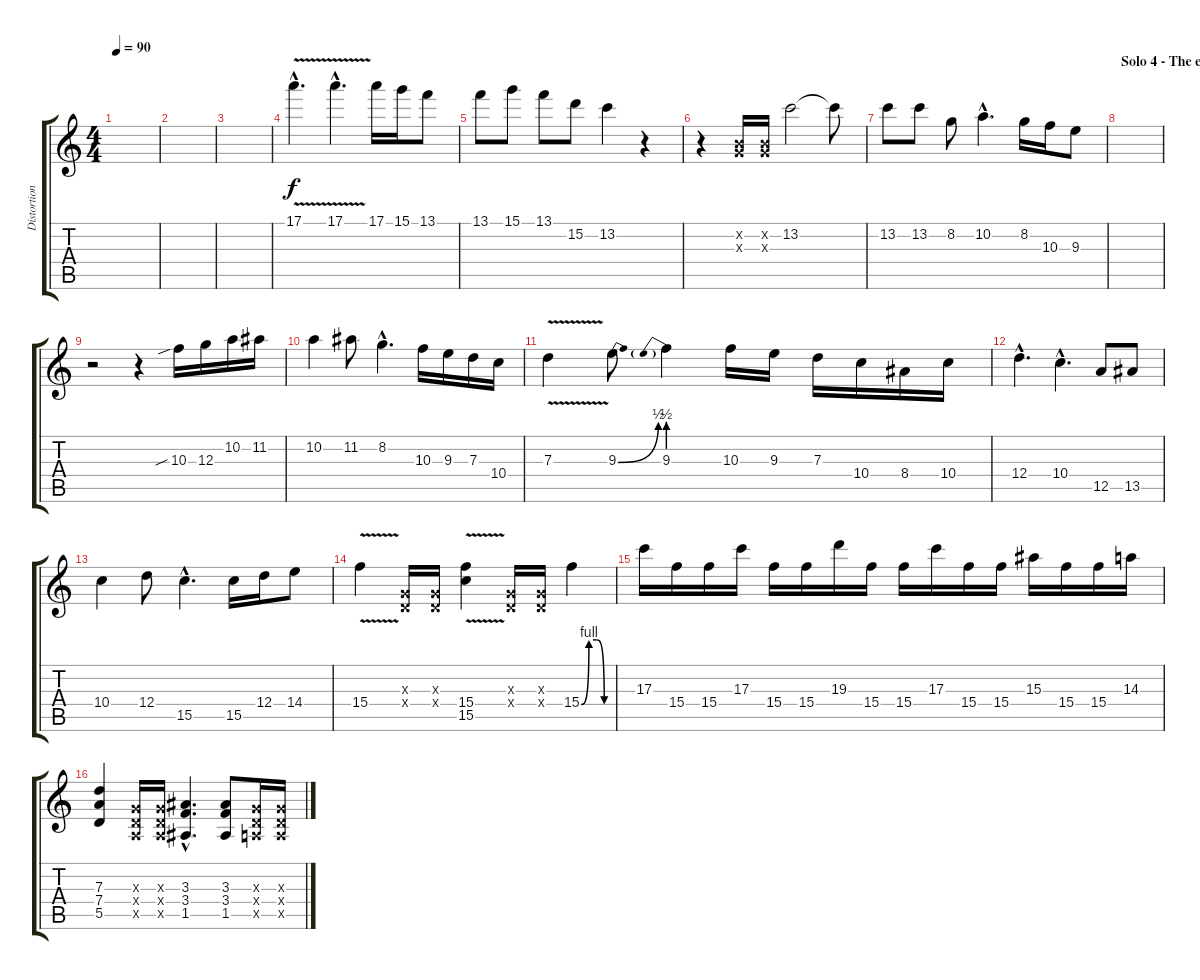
\track ("Distortion/Solo guitar (1)" "Distortion") {instrument distortionguitar}
\staff {score tabs}
\tuning (E4 B3 G3 D3 A2 E2) {hide}
\ts (4 4)
\tempo 90
\clef g2
\ks c
|
|
|
17.1{v hac}.4{d} 17.1{v hac}.4{d} 17.1.16 15.1.16 13.1.8 |
13.1.8 15.1.8 13.1.8 15.2.8 13.2.4 r.4 |
r.4 (0.2{x} 0.3{x}).16 (0.2{x} 0.3{x}).16 13.2.2 13.2{t}.8 |
13.2.8 13.2.8 8.2.8 10.2{hac}.4{d} 8.2.16 10.3.16 9.3.8 |
\section ("" "Solo 4 - The end")
|
r.2 r.4 10.3{sib}.16 12.3.16 10.2.16 11.2.16 |
10.2.4 11.2.8 8.2{hac}.4{d} 10.3.16 9.3.16 7.3.16 10.4.16 |
7.3{v}.4 9.3{be (bend 0 0 60 2)}.8 9.3{be (prebend 0 2 60 2)}.4 10.3.16 9.3.16 7.3.16 10.4.16 8.4.16 10.4.16 |
12.4{hac}.4{d} 10.4{hac}.4{d} 12.5.8 13.5.8 |
10.4.4 12.4.8 15.5{hac}.4{d} 15.5.16 12.4.16 14.4.8 |
15.4{v}.4 (0.3{x} 0.4{x}).16 (0.3{x} 0.4{x}).16 (15.4{v} 15.5).4 (0.3{x} 0.4{x}).16 (0.3{x} 0.4{x}).16 15.4{be (custom 0 0 15 4 30 4 45 0 60 0)}.4 |
17.3.16 15.4.16 15.4.16 17.3.16 15.4.16 15.4.16 19.3.16 15.4.16 15.4.16 17.3.16 15.4.16 15.4.16 15.3.16 15.4.16 15.4.16 14.3.16 |
(7.3 7.4 5.5).4{volume 8} (0.3{x} 0.4{x} 0.5{x}).16 (0.3{x} 0.4{x} 0.5{x}).16 (3.3{hac} 3.4{hac} 1.5{hac}).4{d} (3.3 3.4 1.5).8 (0.3{x} 0.4{x} 0.5{x}).16 (0.3{x} 0.4{x} 0.5{x}).16
